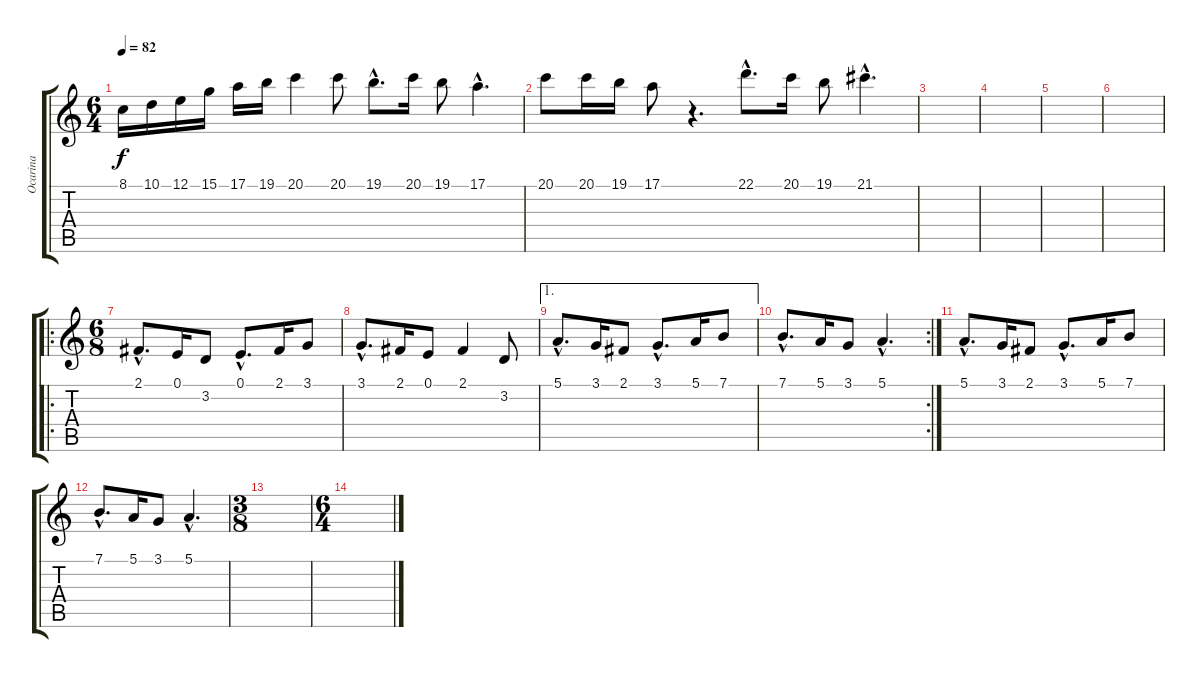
\track ("Ocarina" "Ocarina") {instrument ocarina}
\staff {score tabs}
\tuning (E4 B3 G3 D3 A2 E2) {hide}
\ts (6 4)
\tempo 82
\clef g2
\ks c
8.1.16{dy f} 10.1.16 12.1.16 15.1.16 17.1.16 19.1.16 20.1.4 20.1.8 19.1{hac}.8{d} 20.1.16 19.1.8 17.1{hac}.4{d} |
20.1.8 20.1.16 19.1.16 17.1.8 r.4{d} 22.1{hac}.8{d} 20.1.16 19.1.8 21.1{hac}.4{d} |
|
|
|
|
\ro
\ts (6 8)
2.1{hac}.8{d volume 16} 0.1.16 3.2.8 0.1{hac}.8{d} 2.1.16 3.1.8 |
3.1{hac}.8{d} 2.1.16 0.1.8 2.1.4 3.2.8 |
\ae 1
5.1{hac}.8{d} 3.1.16 2.1.8 3.1{hac}.8{d} 5.1.16 7.1.8 |
\rc 2
7.1{hac}.8{d} 5.1.16 3.1.8 5.1{hac}.4{d} |
5.1{hac}.8{d} 3.1.16 2.1.8 3.1{hac}.8{d} 5.1.16 7.1.8 |
7.1{hac}.8{d} 5.1.16 3.1.8 5.1{hac}.4{d} |
\ts (3 8)
|
\ts (6 4)
